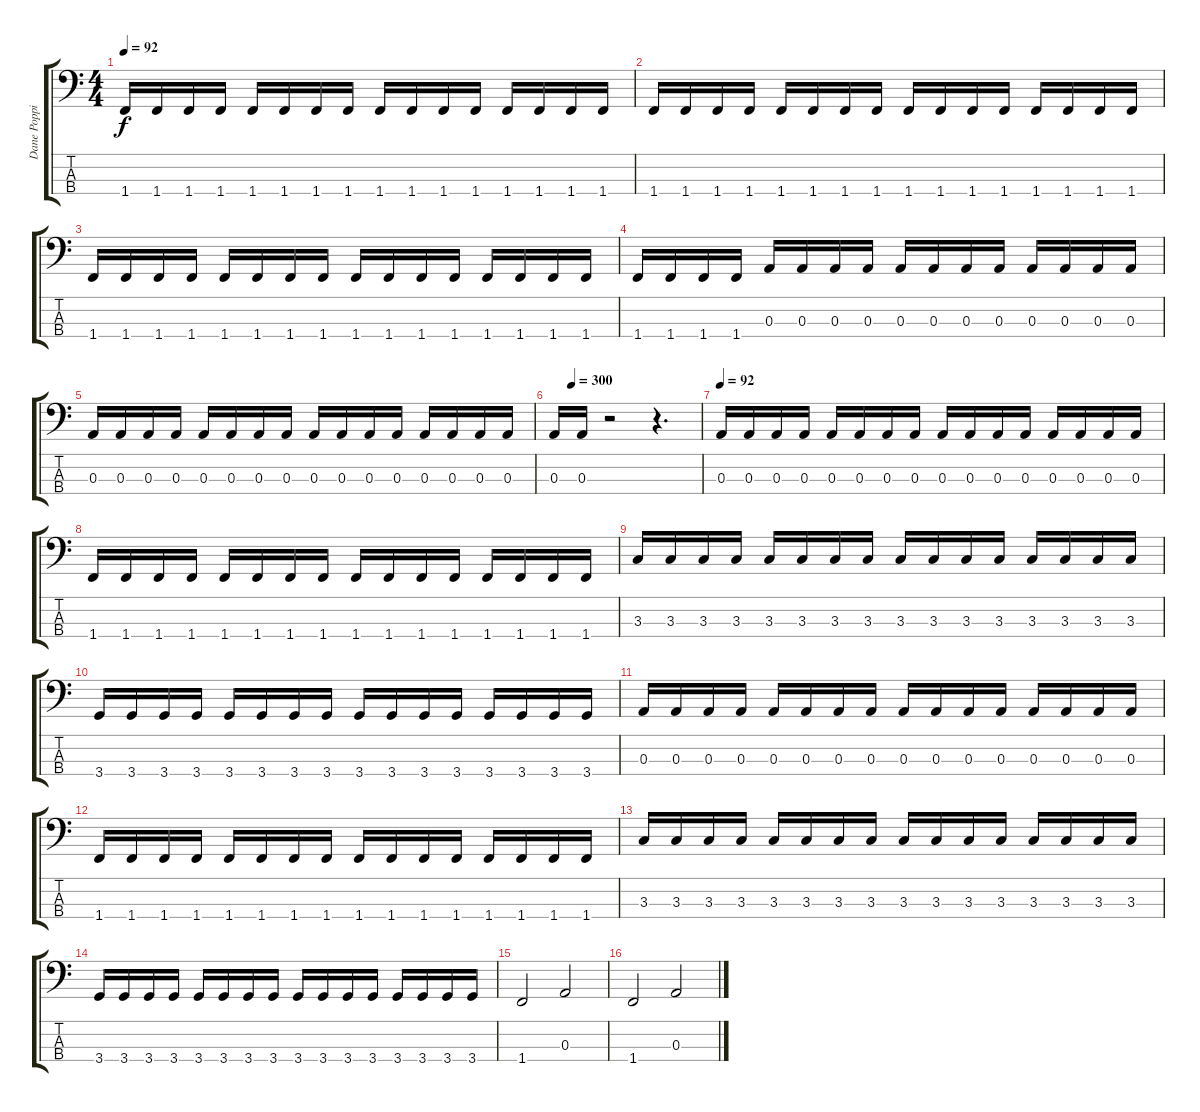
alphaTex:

\track ("Dane Poppin" "Dane Poppi") {instrument electricbassfinger}
\staff {score tabs}
\tuning (G2 D2 A1 E1) {hide}
\ts (4 4)
\tempo 92
\clef f4
\ks c
1.4.16{dy f} 1.4.16 1.4.16 1.4.16 1.4.16 1.4.16 1.4.16 1.4.16 1.4.16 1.4.16 1.4.16 1.4.16 1.4.16 1.4.16 1.4.16 1.4.16 |
1.4.16 1.4.16 1.4.16 1.4.16 1.4.16 1.4.16 1.4.16 1.4.16 1.4.16 1.4.16 1.4.16 1.4.16 1.4.16 1.4.16 1.4.16 1.4.16 |
1.4.16 1.4.16 1.4.16 1.4.16 1.4.16 1.4.16 1.4.16 1.4.16 1.4.16 1.4.16 1.4.16 1.4.16 1.4.16 1.4.16 1.4.16 1.4.16 |
1.4.16 1.4.16 1.4.16 1.4.16 0.3.16 0.3.16 0.3.16 0.3.16 0.3.16 0.3.16 0.3.16 0.3.16 0.3.16 0.3.16 0.3.16 0.3.16 |
0.3.16 0.3.16 0.3.16 0.3.16 0.3.16 0.3.16 0.3.16 0.3.16 0.3.16 0.3.16 0.3.16 0.3.16 0.3.16 0.3.16 0.3.16 0.3.16 |
\tempo (300 0.125)
0.3.16 0.3.16 r.2 r.4{d} |
\tempo 92
0.3.16 0.3.16 0.3.16 0.3.16 0.3.16 0.3.16 0.3.16 0.3.16 0.3.16 0.3.16 0.3.16 0.3.16 0.3.16 0.3.16 0.3.16 0.3.16 |
1.4.16 1.4.16 1.4.16 1.4.16 1.4.16 1.4.16 1.4.16 1.4.16 1.4.16 1.4.16 1.4.16 1.4.16 1.4.16 1.4.16 1.4.16 1.4.16 |
3.3.16 3.3.16 3.3.16 3.3.16 3.3.16 3.3.16 3.3.16 3.3.16 3.3.16 3.3.16 3.3.16 3.3.16 3.3.16 3.3.16 3.3.16 3.3.16 |
3.4.16 3.4.16 3.4.16 3.4.16 3.4.16 3.4.16 3.4.16 3.4.16 3.4.16 3.4.16 3.4.16 3.4.16 3.4.16 3.4.16 3.4.16 3.4.16 |
0.3.16 0.3.16 0.3.16 0.3.16 0.3.16 0.3.16 0.3.16 0.3.16 0.3.16 0.3.16 0.3.16 0.3.16 0.3.16 0.3.16 0.3.16 0.3.16 |
1.4.16 1.4.16 1.4.16 1.4.16 1.4.16 1.4.16 1.4.16 1.4.16 1.4.16 1.4.16 1.4.16 1.4.16 1.4.16 1.4.16 1.4.16 1.4.16 |
3.3.16 3.3.16 3.3.16 3.3.16 3.3.16 3.3.16 3.3.16 3.3.16 3.3.16 3.3.16 3.3.16 3.3.16 3.3.16 3.3.16 3.3.16 3.3.16 |
3.4.16 3.4.16 3.4.16 3.4.16 3.4.16 3.4.16 3.4.16 3.4.16 3.4.16 3.4.16 3.4.16 3.4.16 3.4.16 3.4.16 3.4.16 3.4.16 |
1.4.2 0.3.2 |
1.4.2 0.3.2
